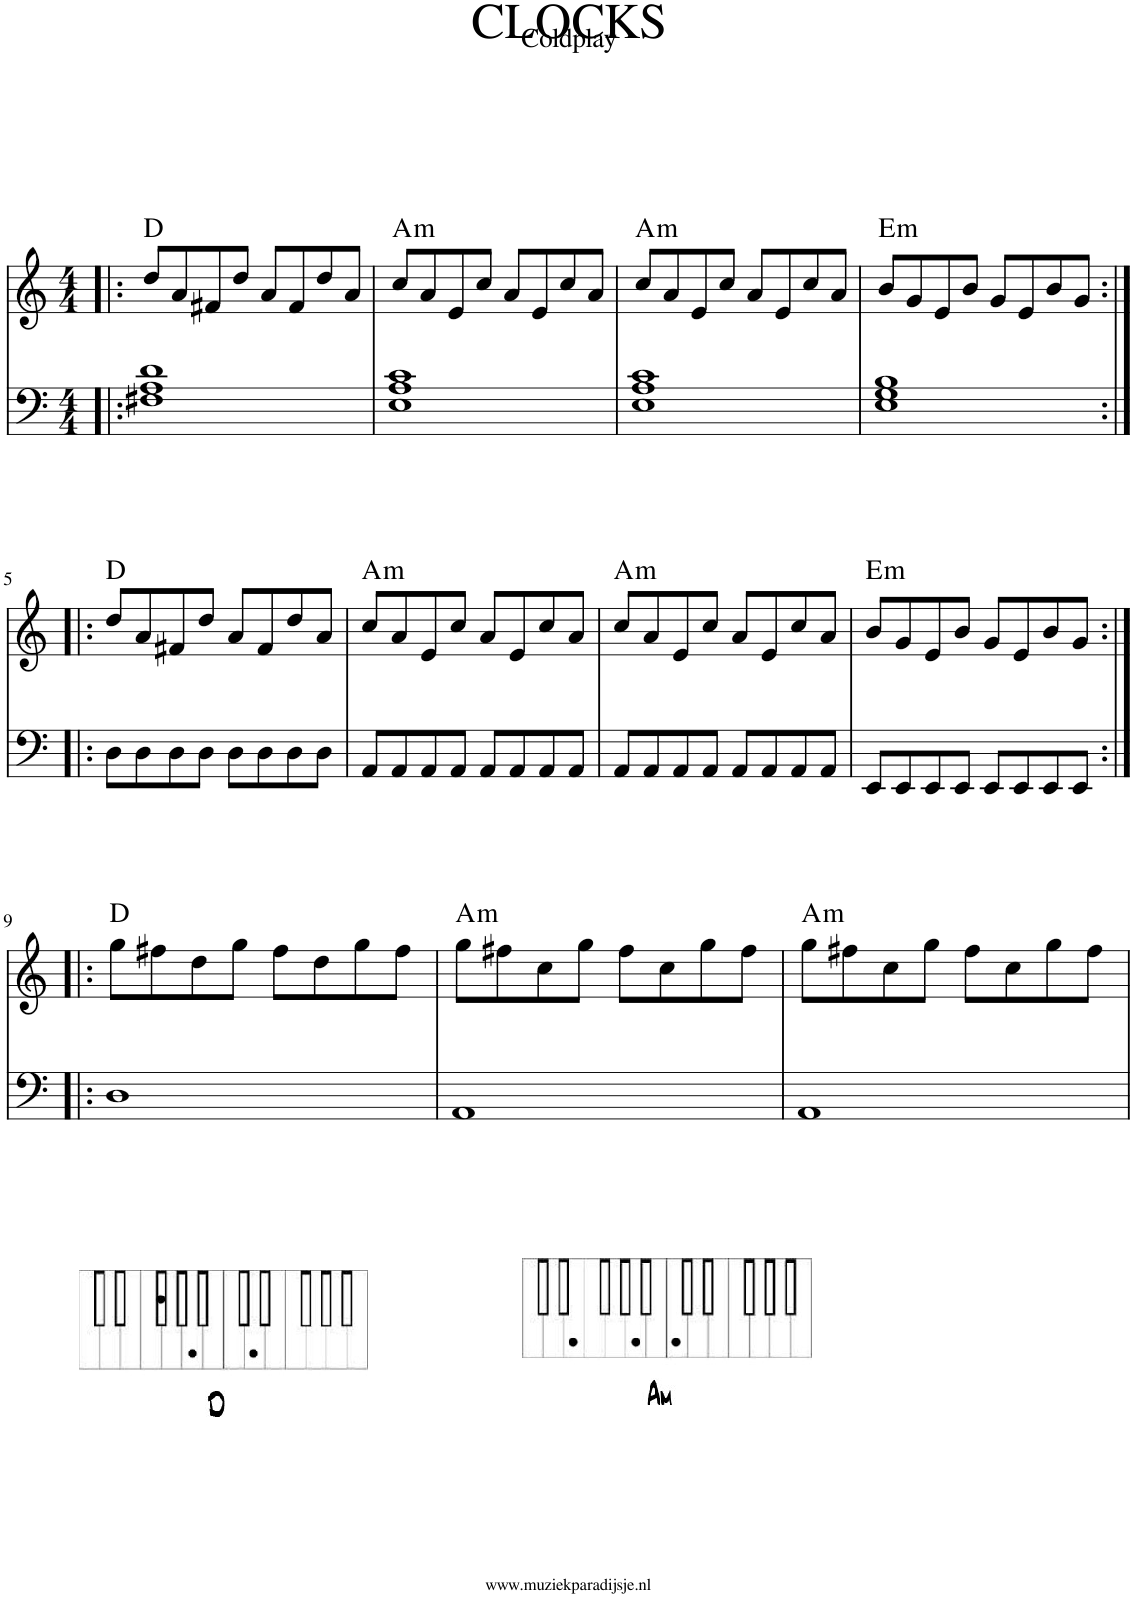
**kern	**kern	**harte
*part1	*part1	*part1
*staff2	*staff1	*
*I"Piano	*	*
*I'Pno.	*	*
*clefF4	*clefG2	*
*k[]	*k[]	*
*M4/4	*M4/4	*
=1!|:	=1!|:	=1!|:
1F#X 1A 1d	8dd/L	D:maj
.	8a/	.
.	8f#X/	.
.	8dd/J	.
.	8a/L	.
.	8f#/	.
.	8dd/	.
.	8a/J	.
=2	=2	=2
!	!	!LO:H:kt=m
1E 1A 1c	8cc/L	A:min
.	8a/	.
.	8e/	.
.	8cc/J	.
.	8a/L	.
.	8e/	.
.	8cc/	.
.	8a/J	.
=3	=3	=3
!	!	!LO:H:kt=m
1E 1A 1c	8cc/L	A:min
.	8a/	.
.	8e/	.
.	8cc/J	.
.	8a/L	.
.	8e/	.
.	8cc/	.
.	8a/J	.
=4	=4	=4
!	!	!LO:H:kt=m
1E 1G 1B	8b/L	E:min
.	8g/	.
.	8e/	.
.	8b/J	.
.	8g/L	.
.	8e/	.
.	8b/	.
.	8g/J	.
!!LO:LB:g=z
=5:|!|:	=5:|!|:	=5:|!|:
8D\L	8dd/L	D:maj
8D\	8a/	.
8D\	8f#X/	.
8D\J	8dd/J	.
8D\L	8a/L	.
8D\	8f#/	.
8D\	8dd/	.
8D\J	8a/J	.
=6	=6	=6
!	!	!LO:H:kt=m
8AA/L	8cc/L	A:min
8AA/	8a/	.
8AA/	8e/	.
8AA/J	8cc/J	.
8AA/L	8a/L	.
8AA/	8e/	.
8AA/	8cc/	.
8AA/J	8a/J	.
=7	=7	=7
!	!	!LO:H:kt=m
8AA/L	8cc/L	A:min
8AA/	8a/	.
8AA/	8e/	.
8AA/J	8cc/J	.
8AA/L	8a/L	.
8AA/	8e/	.
8AA/	8cc/	.
8AA/J	8a/J	.
=8	=8	=8
!	!	!LO:H:kt=m
8EE/L	8b/L	E:min
8EE/	8g/	.
8EE/	8e/	.
8EE/J	8b/J	.
8EE/L	8g/L	.
8EE/	8e/	.
8EE/	8b/	.
8EE/J	8g/J	.
!!LO:LB:g=z
=9:|!|:	=9:|!|:	=9:|!|:
1D	8gg\L	D:maj
.	8ff#X\	.
.	8dd\	.
.	8gg\J	.
.	8ff#\L	.
.	8dd\	.
.	8gg\	.
.	8ff#\J	.
=10	=10	=10
!	!	!LO:H:kt=m
1AA	8gg\L	A:min
.	8ff#X\	.
.	8cc\	.
.	8gg\J	.
.	8ff#\L	.
.	8cc\	.
.	8gg\	.
.	8ff#\J	.
=11	=11	=11
!	!	!LO:H:kt=m
1AA	8gg\L	A:min
.	8ff#X\	.
.	8cc\	.
.	8gg\J	.
.	8ff#\L	.
.	8cc\	.
.	8gg\	.
.	8ff#\J	.
=	=	=
*-	*-	*-
